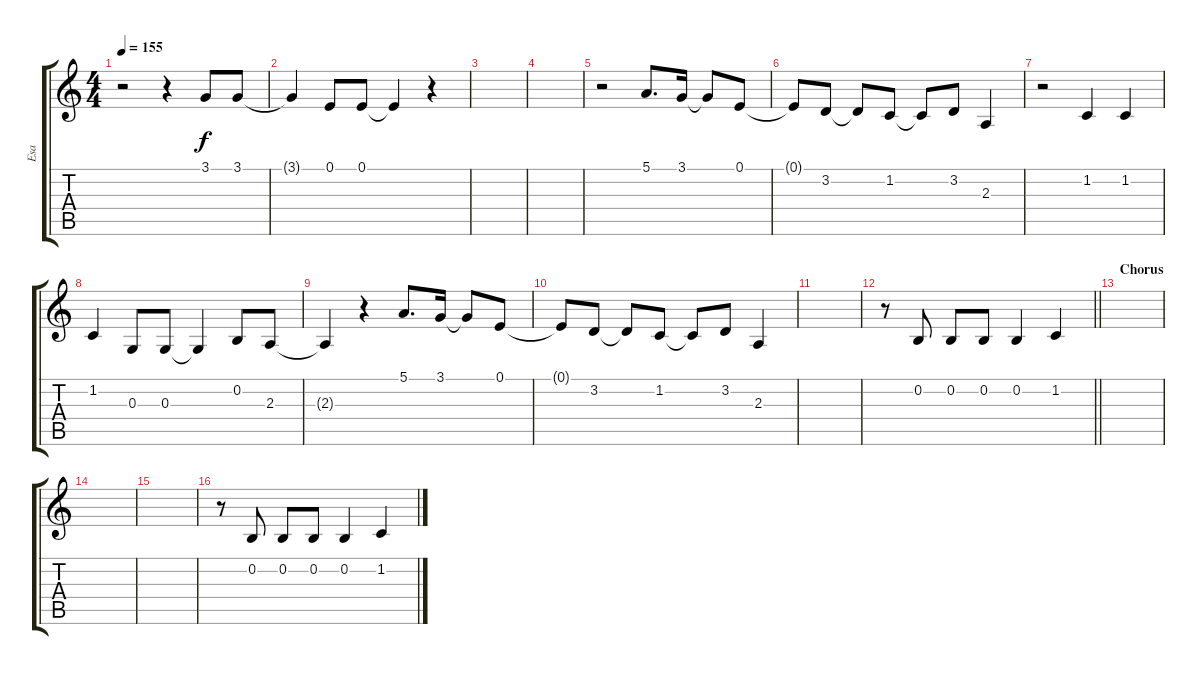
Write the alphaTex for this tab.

\track ("Esa" "Esa") {instrument lead2sawtooth}
\staff {score tabs}
\tuning (E4 B3 G3 D3 A2 E2) {hide}
\ts (4 4)
\tempo 155
\clef g2
\ks c
r.2{dy f} r.4 3.1.8{volume 11} 3.1.8 |
3.1{t}.4 0.1.8 0.1.8 0.1{t}.4 r.4 |
|
|
r.2 5.1.8{d volume 13} 3.1.16 3.1{t}.8 0.1.8 |
0.1{t}.8 3.2.8 3.2{t}.8 1.2.8 1.2{t}.8 3.2.8 2.3.4 |
r.2 1.2.4 1.2.4 |
1.2.4 0.3.8 0.3.8 0.3{t}.4 0.2.8 2.3.8 |
2.3{t}.4 r.4 5.1.8{d} 3.1.16 3.1{t}.8 0.1.8 |
0.1{t}.8 3.2.8 3.2{t}.8 1.2.8 1.2{t}.8 3.2.8 2.3.4 |
|
\barLineRight lightlight
r.8 0.2.8 0.2.8 0.2.8 0.2.4 1.2.4 |
\section ("" "Chorus")
|
|
|
r.8 0.2.8 0.2.8 0.2.8 0.2.4 1.2.4
